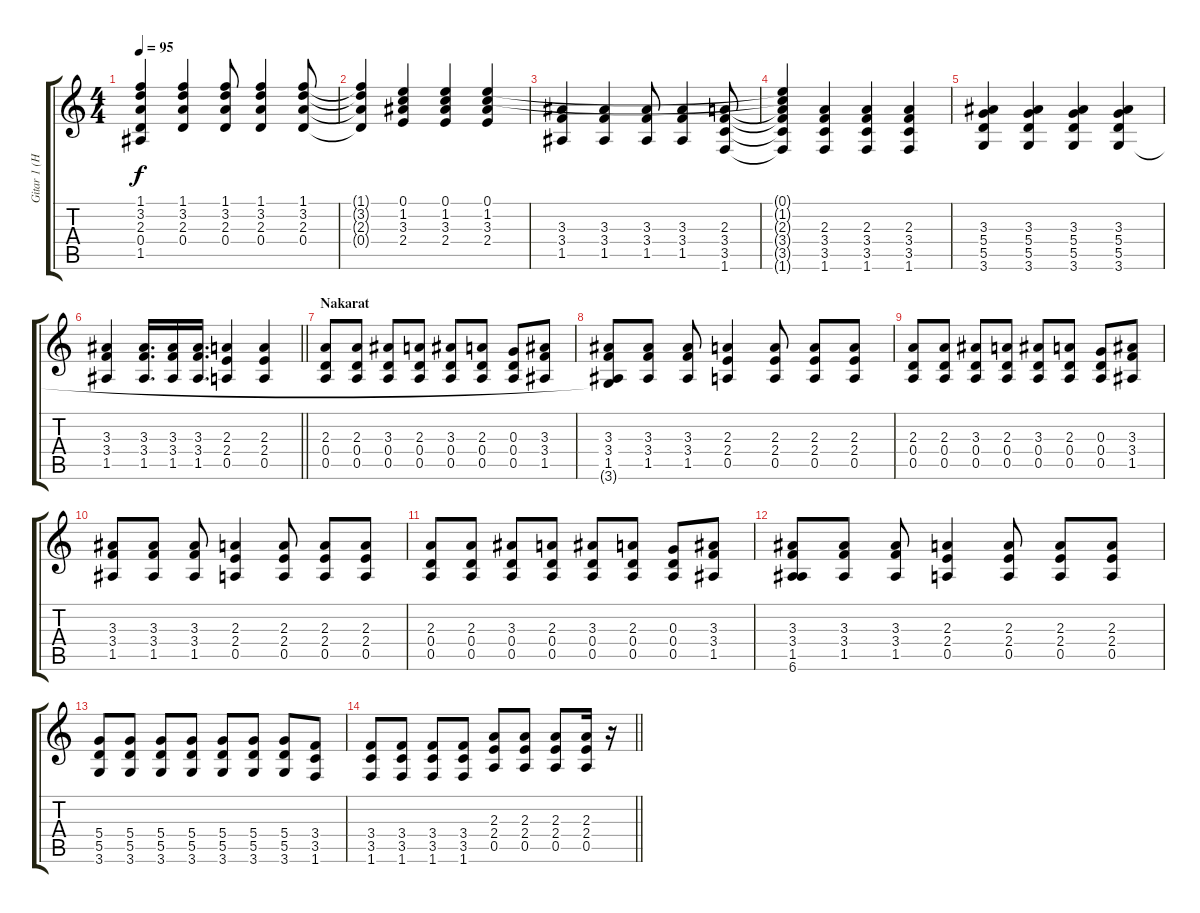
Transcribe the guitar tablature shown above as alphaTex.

\track ("Gitar 1 (Harun Tekin)" "Gitar 1 (H") {instrument distortionguitar}
\staff {score tabs}
\tuning (E4 B3 G3 D3 A2 E2) {hide}
\ts (4 4)
\tempo 95
\clef g2
\ks c
(1.1{t} 3.2{t} 2.3{t} 0.4{t} 1.5{t}).4{dy f} (1.1 3.2 2.3 0.4).4 (1.1 3.2 2.3 0.4).8 (1.1 3.2 2.3 0.4).4 (1.1 3.2 2.3 0.4).8 |
(1.1{t} 3.2{t} 2.3{t} 0.4{t}).4 (0.1 1.2 3.3 2.4).4 (0.1 1.2 3.3 2.4).4 (0.1 1.2 3.3 2.4).4 |
(3.3 3.4 1.5).4 (3.3 3.4 1.5).4 (3.3 3.4 1.5).8 (3.3 3.4 1.5).4 (2.3 3.4 3.5 1.6).8 |
(0.1{t} 1.2{t} 2.3{t} 3.4{t} 3.5{t} 1.6{t}).4 (2.3 3.4 3.5 1.6).4 (2.3 3.4 3.5 1.6).4 (2.3 3.4 3.5 1.6).4 |
(3.3 5.4 5.5 3.6).4 (3.3 5.4 5.5 3.6).4 (3.3 5.4 5.5 3.6).4 (3.3 5.4 5.5 3.6).4 |
\barLineRight lightlight
(3.3 3.4 1.5).4 (3.3 3.4 1.5).16{d} (3.3 3.4 1.5).16 (3.3 3.4 1.5).16{d} (2.3 2.4 0.5).4 (2.3 2.4 0.5).4 |
\section ("" "Nakarat")
(2.3 0.4 0.5).8 (2.3 0.4 0.5).8 (3.3 0.4 0.5).8 (2.3 0.4 0.5).8 (3.3 0.4 0.5).8 (2.3 0.4 0.5).8 (0.3 0.4 0.5).8 (3.3 3.4 1.5).8 |
(3.3 3.4 1.5 3.6{t}).8 (3.3 3.4 1.5).8 (3.3 3.4 1.5).8 (2.3 2.4 0.5).4 (2.3 2.4 0.5).8 (2.3 2.4 0.5).8 (2.3 2.4 0.5).8 |
(2.3 0.4 0.5).8 (2.3 0.4 0.5).8 (3.3 0.4 0.5).8 (2.3 0.4 0.5).8 (3.3 0.4 0.5).8 (2.3 0.4 0.5).8 (0.3 0.4 0.5).8 (3.3 3.4 1.5).8 |
(3.3 3.4 1.5).8 (3.3 3.4 1.5).8 (3.3 3.4 1.5).8 (2.3 2.4 0.5).4 (2.3 2.4 0.5).8 (2.3 2.4 0.5).8 (2.3 2.4 0.5).8 |
(2.3 0.4 0.5).8 (2.3 0.4 0.5).8 (3.3 0.4 0.5).8 (2.3 0.4 0.5).8 (3.3 0.4 0.5).8 (2.3 0.4 0.5).8 (0.3 0.4 0.5).8 (3.3 3.4 1.5).8 |
(3.3 3.4 1.5 6.6).8 (3.3 3.4 1.5).8 (3.3 3.4 1.5).8 (2.3 2.4 0.5).4 (2.3 2.4 0.5).8 (2.3 2.4 0.5).8 (2.3 2.4 0.5).8 |
(5.4 5.5 3.6).8 (5.4 5.5 3.6).8 (5.4 5.5 3.6).8 (5.4 5.5 3.6).8 (5.4 5.5 3.6).8 (5.4 5.5 3.6).8 (5.4 5.5 3.6).8 (3.4 3.5 1.6).8 |
\barLineRight lightlight
(3.4 3.5 1.6).8 (3.4 3.5 1.6).8 (3.4 3.5 1.6).8 (3.4 3.5 1.6).8 (2.3 2.4 0.5).8 (2.3 2.4 0.5).8 (2.3 2.4 0.5).8 (2.3 2.4 0.5).16 r.16
